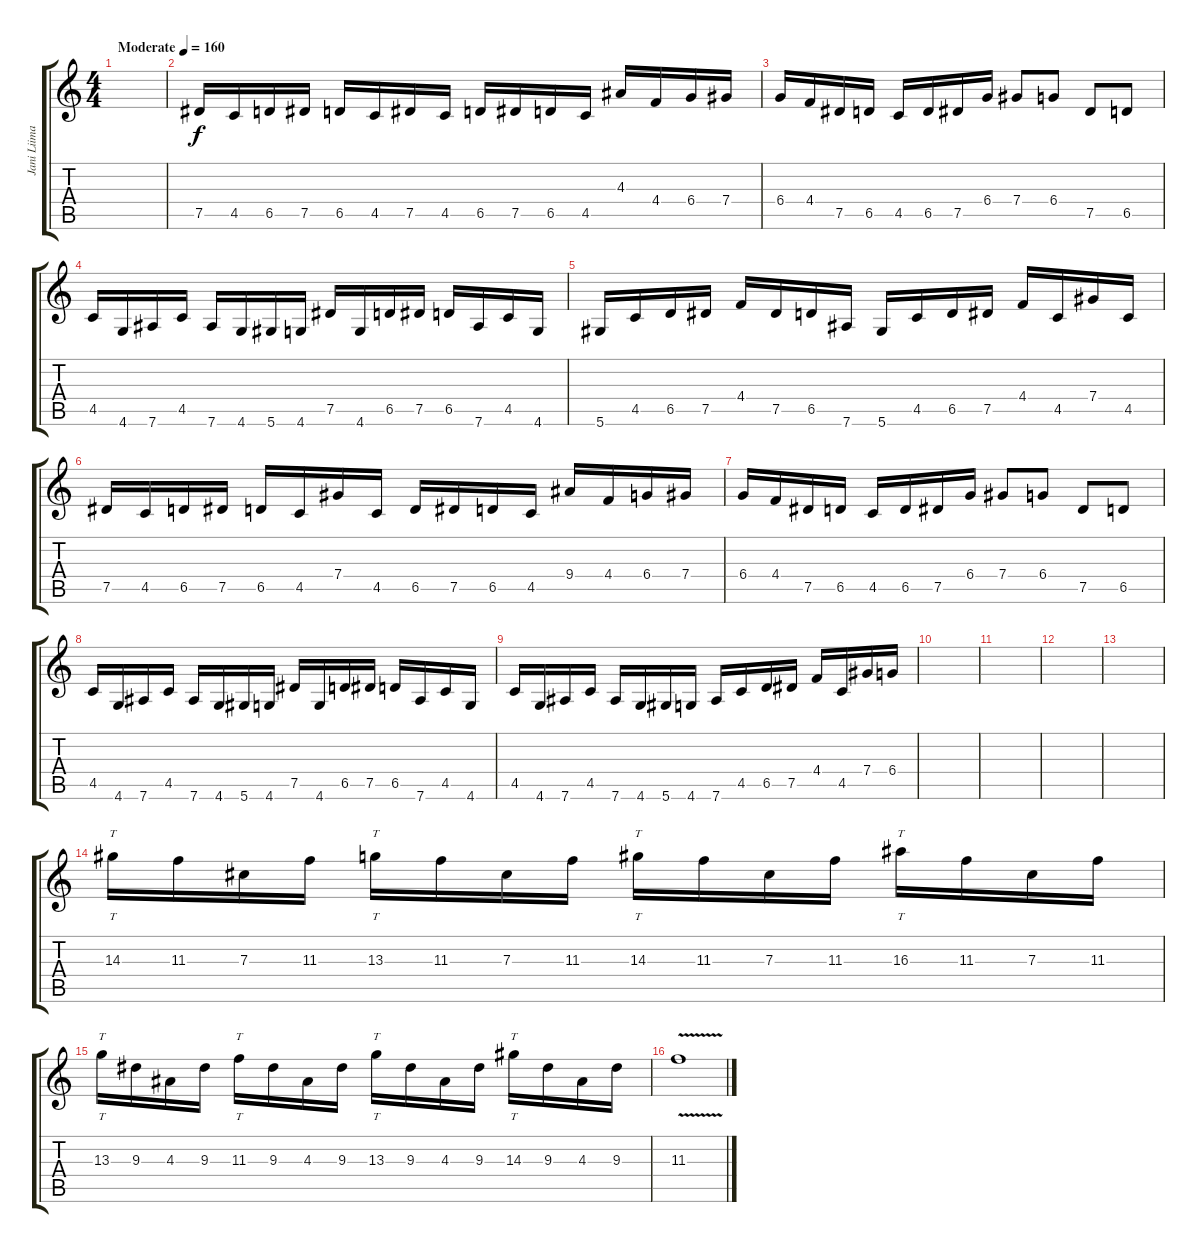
\track ("Jani Liimatainen lead" "Jani Liima") {instrument overdrivenguitar}
\staff {score tabs}
\tuning (Eb4 Bb3 Gb3 Db3 Ab2 Eb2) {hide}
\ts (4 4)
\tempo (160 "Moderate")
\clef g2
\ks c
|
7.5.16 4.5.16 6.5.16 7.5.16 6.5.16 4.5.16 7.5.16 4.5.16 6.5.16 7.5.16 6.5.16 4.5.16 4.3.16 4.4.16 6.4.16 7.4.16 |
6.4.16 4.4.16 7.5.16 6.5.16 4.5.16 6.5.16 7.5.16 6.4.16 7.4.8 6.4.8 7.5.8 6.5.8 |
4.5.16 4.6.16 7.6.16 4.5.16 7.6.16 4.6.16 5.6.16 4.6.16 7.5.16 4.6.16 6.5.16 7.5.16 6.5.16 7.6.16 4.5.16 4.6.16 |
5.6.16 4.5.16 6.5.16 7.5.16 4.4.16 7.5.16 6.5.16 7.6.16 5.6.16 4.5.16 6.5.16 7.5.16 4.4.16 4.5.16 7.4.16 4.5.16 |
7.5.16 4.5.16 6.5.16 7.5.16 6.5.16 4.5.16 7.4.16 4.5.16 6.5.16 7.5.16 6.5.16 4.5.16 9.4.16 4.4.16 6.4.16 7.4.16 |
6.4.16 4.4.16 7.5.16 6.5.16 4.5.16 6.5.16 7.5.16 6.4.16 7.4.8 6.4.8 7.5.8 6.5.8 |
4.5.16 4.6.16 7.6.16 4.5.16 7.6.16 4.6.16 5.6.16 4.6.16 7.5.16 4.6.16 6.5.16 7.5.16 6.5.16 7.6.16 4.5.16 4.6.16 |
4.5.16 4.6.16 7.6.16 4.5.16 7.6.16 4.6.16 5.6.16 4.6.16 7.6.16 4.5.16 6.5.16 7.5.16 4.4.16 4.5.16 7.4.16 6.4.16 |
|
|
|
|
14.3.16{tt} 11.3.16 7.3.16 11.3.16 13.3.16{tt} 11.3.16 7.3.16 11.3.16 14.3.16{tt} 11.3.16 7.3.16 11.3.16 16.3.16{tt} 11.3.16 7.3.16 11.3.16 |
13.3.16{tt} 9.3.16 4.3.16 9.3.16 11.3.16{tt} 9.3.16 4.3.16 9.3.16 13.3.16{tt} 9.3.16 4.3.16 9.3.16 14.3.16{tt} 9.3.16 4.3.16 9.3.16 |
11.3{v}.1
